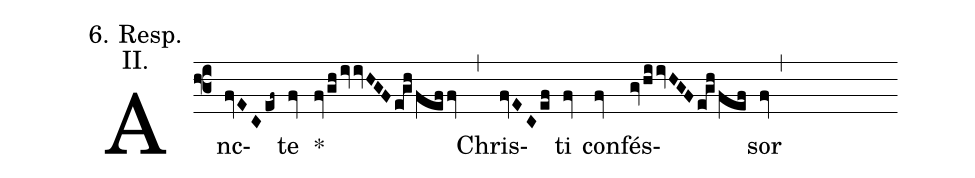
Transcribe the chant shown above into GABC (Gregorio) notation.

annotation: 6. Resp.;
annotation: II.;
%%
(f3)
Anc(fvECef~)te(fv) *(fvghivivHGFeghfeffv) (,)
Chris(fvECef)ti(fv) con(fv)fés(gvhiivHGFeghfef)sor(fv) (,)
